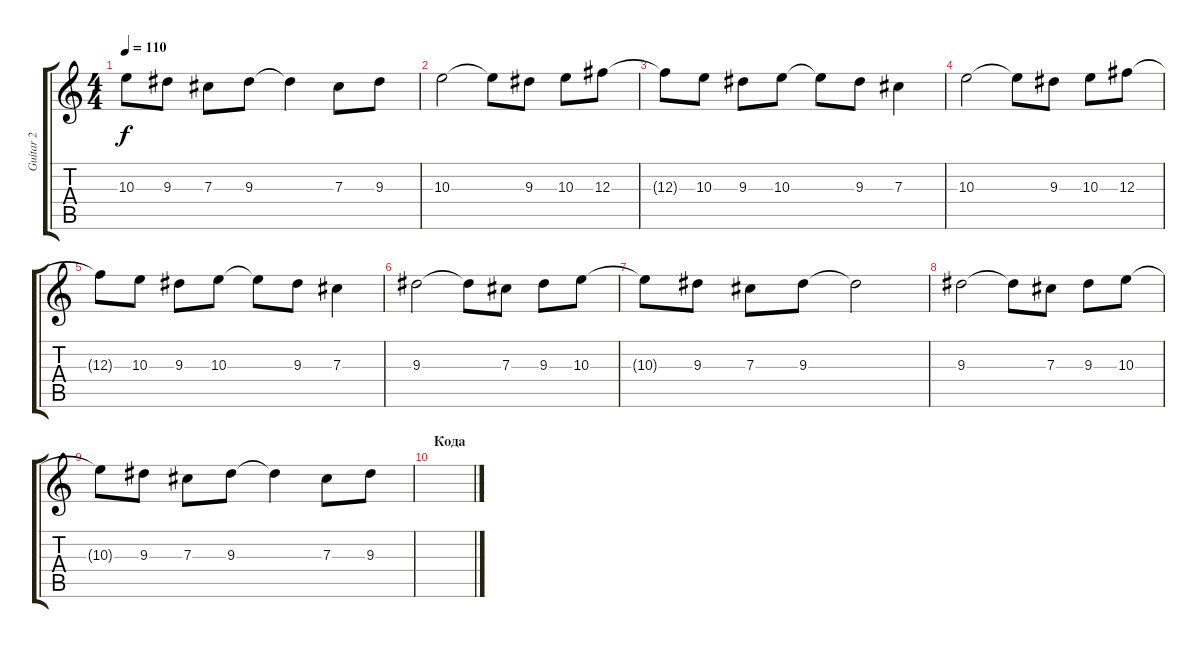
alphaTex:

\track ("Guitar 2" "Guitar 2") {instrument distortionguitar}
\staff {score tabs}
\tuning (Eb4 Bb3 Gb3 Db3 Ab2 Eb2) {hide}
\ts (4 4)
\tempo 110
\clef g2
\ks c
10.3{t}.8{dy f} 9.3.8 7.3.8 9.3.8 9.3{t}.4 7.3.8 9.3.8 |
10.3.2 10.3{t}.8 9.3.8 10.3.8 12.3.8 |
12.3{t}.8 10.3.8 9.3.8 10.3.8 10.3{t}.8 9.3.8 7.3.4 |
10.3.2 10.3{t}.8 9.3.8 10.3.8 12.3.8 |
12.3{t}.8 10.3.8 9.3.8 10.3.8 10.3{t}.8 9.3.8 7.3.4 |
9.3.2 9.3{t}.8 7.3.8 9.3.8 10.3.8 |
10.3{t}.8 9.3.8 7.3.8 9.3.8 9.3{t}.2 |
9.3.2 9.3{t}.8 7.3.8 9.3.8 10.3.8 |
10.3{t}.8 9.3.8 7.3.8 9.3.8 9.3{t}.4 7.3.8 9.3.8 |
\section ("" "Кода")
